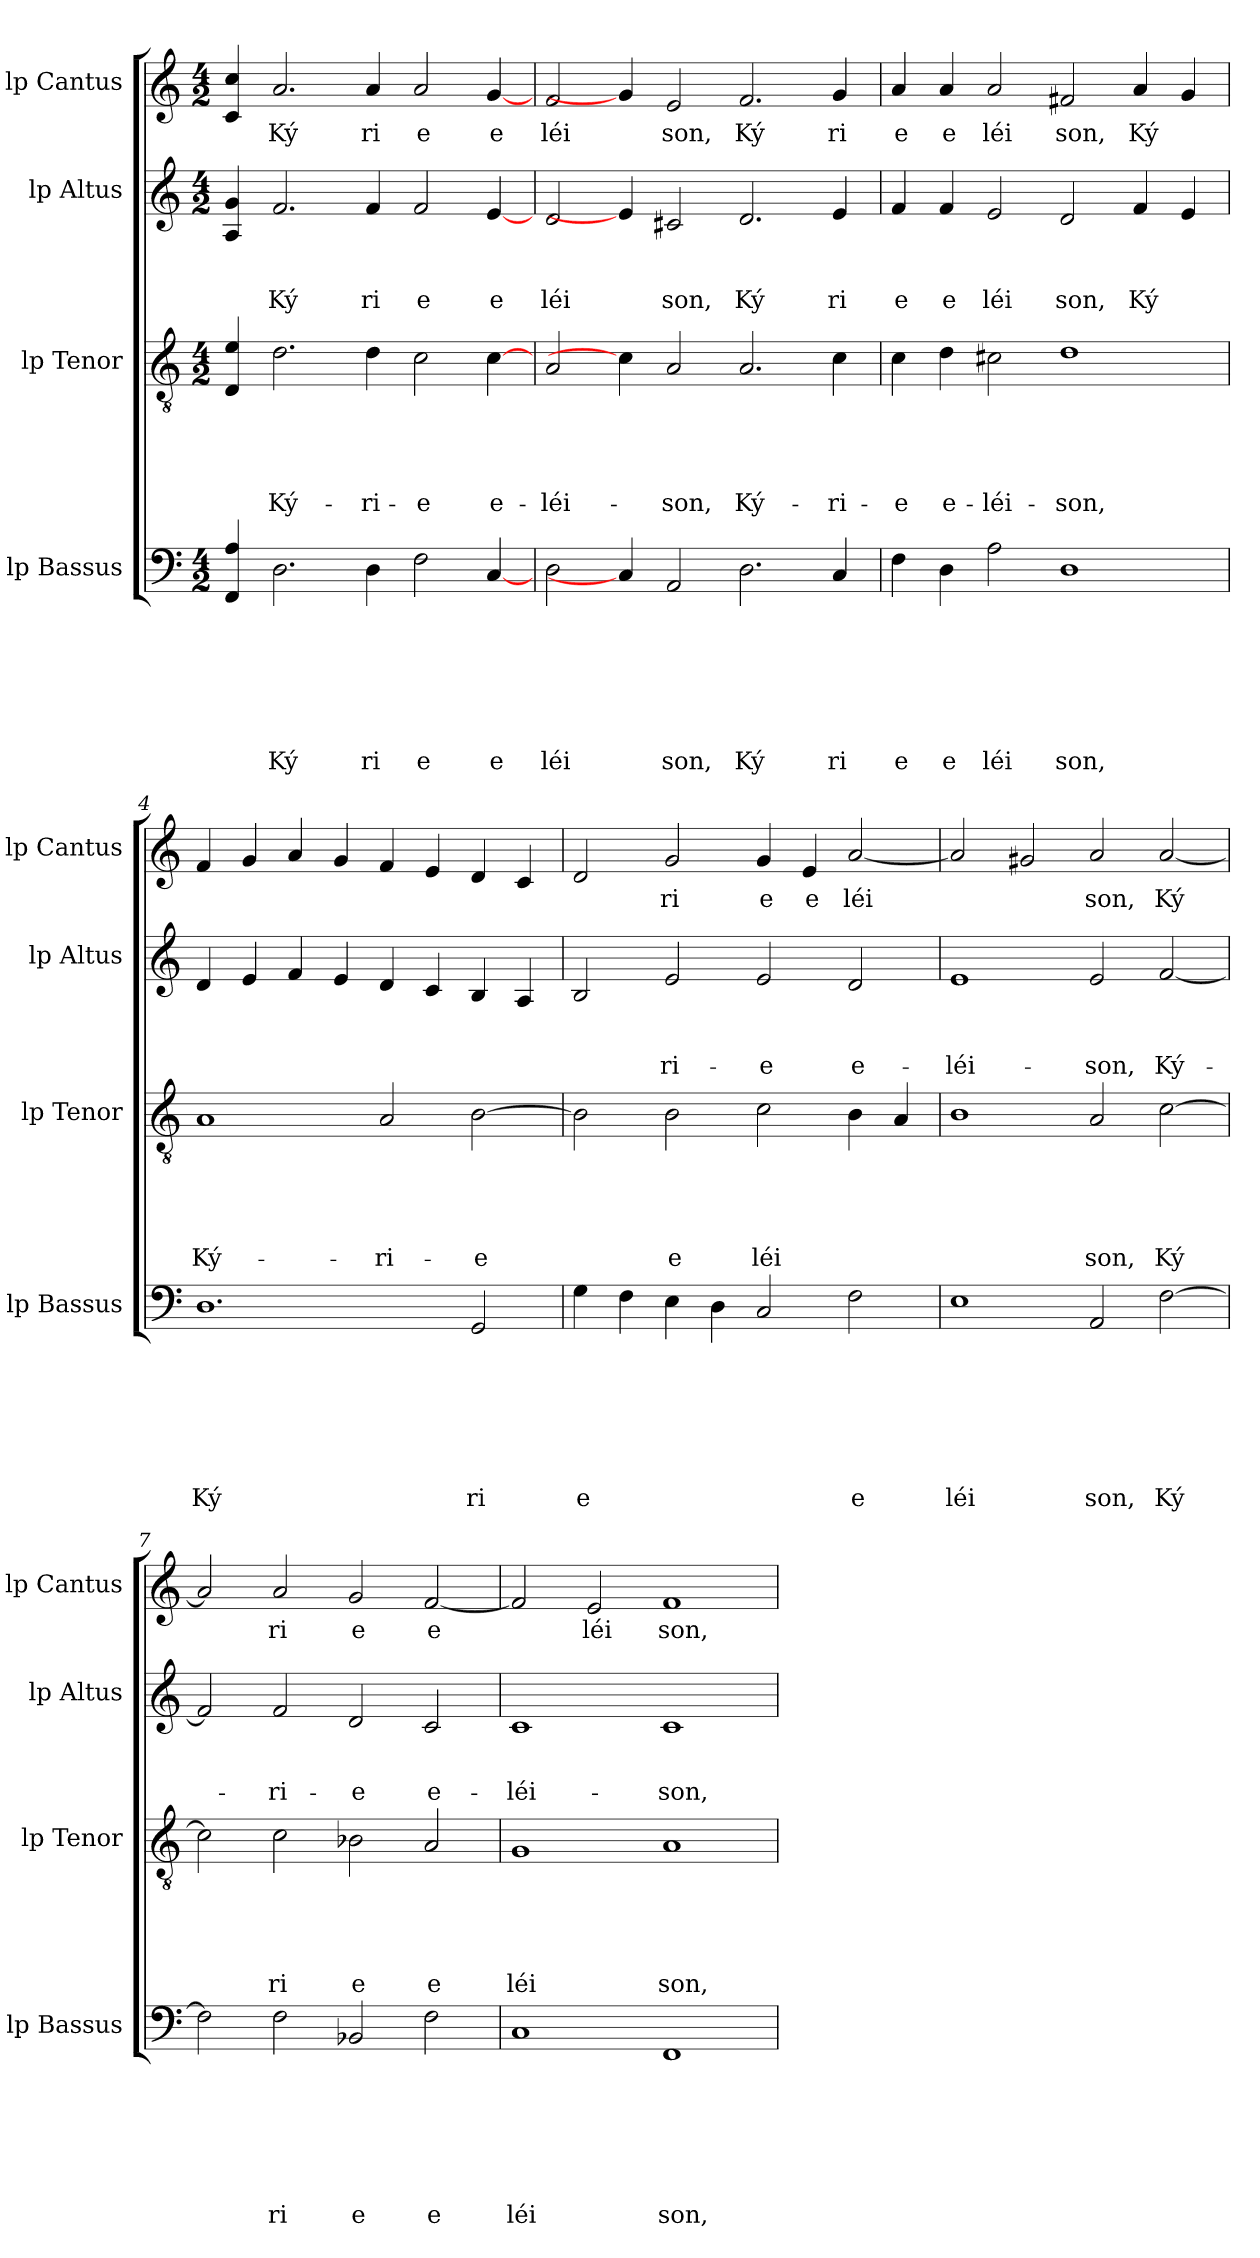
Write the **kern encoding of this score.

**kern	**text	**text	**text	**text	**text	**text	**text	**kern	**text	**text	**text	**text	**text	**kern	**text	**text	**text	**kern	**text
*part4	*part4	*part4	*part4	*part4	*part4	*part4	*part4	*part3	*part3	*part3	*part3	*part3	*part3	*part2	*part2	*part2	*part2	*part1	*part1
*staff4	*staff4	*staff4	*staff4	*staff4	*staff4	*staff4	*staff4	*staff3	*staff3	*staff3	*staff3	*staff3	*staff3	*staff2	*staff2	*staff2	*staff2	*staff1	*staff1
*I"lp Bassus	*	*	*	*	*	*	*	*I"lp Tenor	*	*	*	*	*	*I"lp Altus	*	*	*	*I"lp Cantus	*
*I'lp Bassus	*	*	*	*	*	*	*	*I'lp Tenor	*	*	*	*	*	*I'lp Altus	*	*	*	*I'lp Cantus	*
*clefF4	*	*	*	*	*	*	*	*clefGv2	*	*	*	*	*	*clefG2	*	*	*	*clefG2	*
*k[]	*	*	*	*	*	*	*	*k[]	*	*	*	*	*	*k[]	*	*	*	*k[]	*
*C:	*	*	*	*	*	*	*	*C:	*	*	*	*	*	*C:	*	*	*	*C:	*
*M4/2	*	*	*	*	*	*	*	*M4/2	*	*	*	*	*	*M4/2	*	*	*	*M4/2	*
=1	=1	=1	=1	=1	=1	=1	=1	=1	=1	=1	=1	=1	=1	=1	=1	=1	=1	=1	=1
4FF/ 4A/	.	.	.	.	.	.	.	4D/ 4e/	.	.	.	.	.	4A/ 4g/	.	.	.	4c/ 4cc/	.
!	!	!	!	!	!	!	!LO:LY:b:rj	!	!	!	!	!	!LO:LY:b:rj	!	!	!	!LO:LY:b:rj	!	!LO:LY:b:rj
2.D\	.	.	.	.	.	.	Ký	2.d\	.	.	.	.	Ký-	2.f/	.	.	Ký	2.a/	Ký
!	!	!	!	!	!	!	!LO:LY:b	!	!	!	!	!	!LO:LY:b	!	!	!	!LO:LY:b	!	!LO:LY:b
4D\	.	.	.	.	.	.	ri	4d\	.	.	.	.	-ri-	4f/	.	.	ri	4a/	ri
!	!	!	!	!	!	!	!LO:LY:b	!	!	!	!	!	!LO:LY:b	!	!	!	!LO:LY:b	!	!LO:LY:b
2F\	.	.	.	.	.	.	e	2c\	.	.	.	.	-e	2f/	.	.	e	2a/	e
!	!	!	!	!	!	!	!LO:LY:b	!	!	!	!	!	!LO:LY:b	!	!	!	!LO:LY:b	!	!LO:LY:b
[4C/	.	.	.	.	.	.	e	[4c\	.	.	.	.	e-	[4e/	.	.	e	[4g/	e
=2	=2	=2	=2	=2	=2	=2	=2	=2	=2	=2	=2	=2	=2	=2	=2	=2	=2	=2	=2
!	!	!	!	!	!	!	!LO:LY:b	!	!	!	!	!	!LO:LY:b	!	!	!	!LO:LY:b	!	!LO:LY:b
2D\	.	.	.	.	.	.	léi	2A/	.	.	.	.	-léi-	2d/	.	.	léi	2f/	léi
4C/]	.	.	.	.	.	.	.	4c\]	.	.	.	.	.	4e/]	.	.	.	4g/]	.
!	!	!	!	!	!	!	!LO:LY:b	!	!	!	!	!	!LO:LY:b	!	!	!	!LO:LY:b	!	!LO:LY:b
2AA/	.	.	.	.	.	.	son,	2A/	.	.	.	.	-son,	2c#X/	.	.	son,	2e/	son,
!	!	!	!	!	!	!	!LO:LY:b:rj	!	!	!	!	!	!LO:LY:b:rj	!	!	!	!LO:LY:b:rj	!	!LO:LY:b:rj
2.D\	.	.	.	.	.	.	Ký	2.A/	.	.	.	.	Ký-	2.d/	.	.	Ký	2.f/	Ký
!	!	!	!	!	!	!	!LO:LY:b	!	!	!	!	!	!LO:LY:b	!	!	!	!LO:LY:b	!	!LO:LY:b
4C/	.	.	.	.	.	.	ri	4c\	.	.	.	.	-ri-	4e/	.	.	ri	4g/	ri
=3	=3	=3	=3	=3	=3	=3	=3	=3	=3	=3	=3	=3	=3	=3	=3	=3	=3	=3	=3
!	!	!	!	!	!	!	!LO:LY:b	!	!	!	!	!	!LO:LY:b	!	!	!	!LO:LY:b	!	!LO:LY:b
4F\	.	.	.	.	.	.	e	4c\	.	.	.	.	-e	4f/	.	.	e	4a/	e
!	!	!	!	!	!	!	!LO:LY:b	!	!	!	!	!	!LO:LY:b	!	!	!	!LO:LY:b	!	!LO:LY:b
4D\	.	.	.	.	.	.	e	4d\	.	.	.	.	e-	4f/	.	.	e	4a/	e
!	!	!	!	!	!	!	!LO:LY:b	!	!	!	!	!	!LO:LY:b	!	!	!	!LO:LY:b	!	!LO:LY:b
2A\	.	.	.	.	.	.	léi	2c#X\	.	.	.	.	-léi-	2e/	.	.	léi	2a/	léi
!	!	!	!	!	!	!	!LO:LY:b	!	!	!	!	!	!LO:LY:b	!	!	!	!LO:LY:b	!	!LO:LY:b
1D	.	.	.	.	.	.	son,	1d	.	.	.	.	-son,	2d/	.	.	son,	2f#X/	son,
!	!	!	!	!	!	!	!	!	!	!	!	!	!	!	!	!	!LO:LY:b	!	!LO:LY:b
.	.	.	.	.	.	.	.	.	.	.	.	.	.	4f/	.	.	Ký	4a/	Ký
.	.	.	.	.	.	.	.	.	.	.	.	.	.	4e/	.	.	.	4g/	.
=4	=4	=4	=4	=4	=4	=4	=4	=4	=4	=4	=4	=4	=4	=4	=4	=4	=4	=4	=4
!	!	!	!	!	!	!	!LO:LY:b:rj	!	!	!	!	!	!LO:LY:b:rj	!	!	!	!	!	!
1.D	.	.	.	.	.	.	Ký	1A	.	.	.	.	Ký-	4d/	.	.	.	4f/	.
.	.	.	.	.	.	.	.	.	.	.	.	.	.	4e/	.	.	.	4g/	.
.	.	.	.	.	.	.	.	.	.	.	.	.	.	4f/	.	.	.	4a/	.
.	.	.	.	.	.	.	.	.	.	.	.	.	.	4e/	.	.	.	4g/	.
!	!	!	!	!	!	!	!	!	!	!	!	!	!LO:LY:b	!	!	!	!	!	!
.	.	.	.	.	.	.	.	2A/	.	.	.	.	-ri-	4d/	.	.	.	4f/	.
.	.	.	.	.	.	.	.	.	.	.	.	.	.	4c/	.	.	.	4e/	.
!	!	!	!	!	!	!	!LO:LY:b	!	!	!	!	!	!LO:LY:b	!	!	!	!	!	!
2GG/	.	.	.	.	.	.	ri	[<2B\	.	.	.	.	-e	4B/	.	.	.	4d/	.
.	.	.	.	.	.	.	.	.	.	.	.	.	.	4A/	.	.	.	4c/	.
!!LO:LB:g=z
=5	=5	=5	=5	=5	=5	=5	=5	=5	=5	=5	=5	=5	=5	=5	=5	=5	=5	=5	=5
!	!	!	!	!	!	!	!LO:LY:b	!	!	!	!	!	!	!	!	!	!	!	!
4G\	.	.	.	.	.	.	e	2B\]	.	.	.	.	.	2B/	.	.	.	2d/	.
4F\	.	.	.	.	.	.	.	.	.	.	.	.	.	.	.	.	.	.	.
!	!	!	!	!	!	!	!	!	!	!	!	!	!LO:LY:b	!	!	!	!LO:LY:b	!	!LO:LY:b
4E\	.	.	.	.	.	.	.	2B\	.	.	.	.	e	2e/	.	.	ri-	2g/	ri
4D\	.	.	.	.	.	.	.	.	.	.	.	.	.	.	.	.	.	.	.
!	!	!	!	!	!	!	!	!	!	!	!	!	!LO:LY:b	!	!	!	!LO:LY:b	!	!LO:LY:b
2C/	.	.	.	.	.	.	.	2c\	.	.	.	.	léi	2e/	.	.	-e	4g/	e
!	!	!	!	!	!	!	!	!	!	!	!	!	!	!	!	!	!	!	!LO:LY:b
.	.	.	.	.	.	.	.	.	.	.	.	.	.	.	.	.	.	4e/	e
!	!	!	!	!	!	!	!LO:LY:b	!	!	!	!	!	!	!	!	!	!LO:LY:b	!	!LO:LY:b
2F\	.	.	.	.	.	.	e	4B\	.	.	.	.	.	2d/	.	.	e-	[<2a/	léi
.	.	.	.	.	.	.	.	4A/	.	.	.	.	.	.	.	.	.	.	.
=6	=6	=6	=6	=6	=6	=6	=6	=6	=6	=6	=6	=6	=6	=6	=6	=6	=6	=6	=6
!	!	!	!	!	!	!	!LO:LY:b	!	!	!	!	!	!	!	!	!	!LO:LY:b	!	!
1E	.	.	.	.	.	.	léi	1B	.	.	.	.	.	1e	.	.	-léi-	2a/]	.
.	.	.	.	.	.	.	.	.	.	.	.	.	.	.	.	.	.	2g#X/	.
!	!	!	!	!	!	!	!LO:LY:b	!	!	!	!	!	!LO:LY:b	!	!	!	!LO:LY:b	!	!LO:LY:b
2AA/	.	.	.	.	.	.	son,	2A/	.	.	.	.	son,	2e/	.	.	-son,	2a/	son,
!	!	!	!	!	!	!	!LO:LY:b:rj	!	!	!	!	!	!LO:LY:b:rj	!	!	!	!LO:LY:b:rj	!	!LO:LY:b:rj
[>2F\	.	.	.	.	.	.	Ký	[>2c\	.	.	.	.	Ký	[<2f/	.	.	Ký-	[<2a/	Ký
=7	=7	=7	=7	=7	=7	=7	=7	=7	=7	=7	=7	=7	=7	=7	=7	=7	=7	=7	=7
2F\]	.	.	.	.	.	.	.	2c\]	.	.	.	.	.	2f/]	.	.	.	2a/]	.
!	!	!	!	!	!	!	!LO:LY:b	!	!	!	!	!	!LO:LY:b	!	!	!	!LO:LY:b	!	!LO:LY:b
2F\	.	.	.	.	.	.	ri	2c\	.	.	.	.	ri	2f/	.	.	-ri-	2a/	ri
!	!	!	!	!	!	!	!LO:LY:b	!	!	!	!	!	!LO:LY:b	!	!	!	!LO:LY:b	!	!LO:LY:b
2BB-X/	.	.	.	.	.	.	e	2B-X\	.	.	.	.	e	2d/	.	.	-e	2g/	e
!	!	!	!	!	!	!	!LO:LY:b	!	!	!	!	!	!LO:LY:b	!	!	!	!LO:LY:b	!	!LO:LY:b
2F\	.	.	.	.	.	.	e	2A/	.	.	.	.	e	2c/	.	.	e-	[<2f/	e
=8	=8	=8	=8	=8	=8	=8	=8	=8	=8	=8	=8	=8	=8	=8	=8	=8	=8	=8	=8
!	!	!	!	!	!	!	!LO:LY:b	!	!	!	!	!	!LO:LY:b	!	!	!	!LO:LY:b	!	!
1C	.	.	.	.	.	.	léi	1G	.	.	.	.	léi	1c	.	.	-léi-	2f/]	.
!	!	!	!	!	!	!	!	!	!	!	!	!	!	!	!	!	!	!	!LO:LY:b
.	.	.	.	.	.	.	.	.	.	.	.	.	.	.	.	.	.	2e/	léi
!	!	!	!	!	!	!	!LO:LY:b	!	!	!	!	!	!LO:LY:b	!	!	!	!LO:LY:b	!	!LO:LY:b
1FF	.	.	.	.	.	.	son,	1A	.	.	.	.	son,	1c	.	.	-son,	1f	son,
=	=	=	=	=	=	=	=	=	=	=	=	=	=	=	=	=	=	=	=
*-	*-	*-	*-	*-	*-	*-	*-	*-	*-	*-	*-	*-	*-	*-	*-	*-	*-	*-	*-
